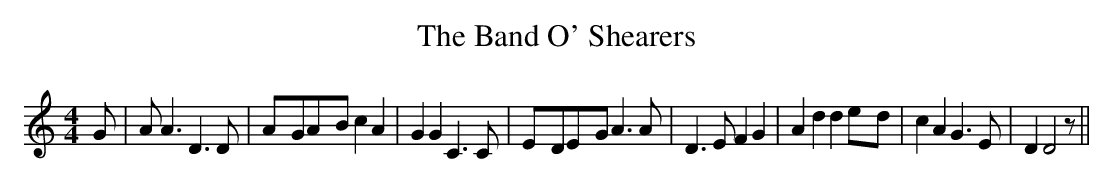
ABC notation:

X:1
T:The Band O' Shearers
M:4/4
L:1/8
K:C
 G| A A3 D3 D|A-GA-B c2 A2| G2 G2 C3 C|E-DE-G A3 A| D3 E F2 G2| A2 d2 d2e-d|\
 c2 A2 G3 E| D2 D4 z||
